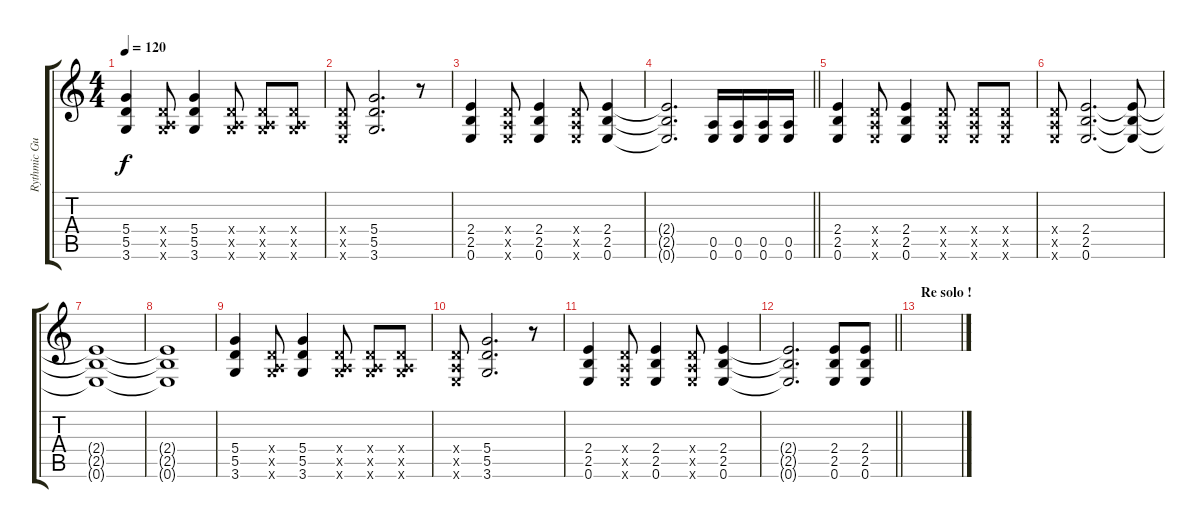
\track ("Rythmic Guitar/Double No" "Rythmic Gu") {instrument distortionguitar}
\staff {score tabs}
\tuning (E4 B3 G3 D3 A2 E2) {hide}
\ts (4 4)
\tempo 120
\clef g2
\ks c
(5.4 5.5 3.6).4{dy f} (0.4{x} 0.5{x} 3.6{x}).8 (5.4 5.5 3.6).4 (0.4{x} 0.5{x} 3.6{x}).8 (0.4{x} 0.5{x} 3.6{x}).8 (0.4{x} 0.5{x} 3.6{x}).8 |
(0.4{x} 0.5{x} 0.6{x}).8 (5.4 5.5 3.6).2{d} r.8 |
(2.4 2.5 0.6).4 (0.4{x} 0.5{x} 0.6{x}).8 (2.4 2.5 0.6).4 (0.4{x} 0.5{x} 0.6{x}).8 (2.4 2.5 0.6).4 |
\barLineRight lightlight
(2.4{t} 2.5{t} 0.6{t}).2{d} (0.5 0.6).16 (0.5 0.6).16 (0.5 0.6).16 (0.5 0.6).16 |
(2.4 2.5 0.6).4 (0.4{x} 0.5{x} 0.6{x}).8 (2.4 2.5 0.6).4 (0.4{x} 0.5{x} 0.6{x}).8 (0.4{x} 0.5{x} 0.6{x}).8 (0.4{x} 0.5{x} 0.6{x}).8 |
(0.4{x} 0.5{x} 0.6{x}).8 (2.4 2.5 0.6).2{d} (2.4{t} 2.5{t} 0.6{t}).8 |
(2.4{t} 2.5{t} 0.6{t}).1 |
(2.4{t} 2.5{t} 0.6{t}).1 |
(5.4 5.5 3.6).4 (0.4{x} 0.5{x} 3.6{x}).8 (5.4 5.5 3.6).4 (0.4{x} 0.5{x} 3.6{x}).8 (0.4{x} 0.5{x} 3.6{x}).8 (0.4{x} 0.5{x} 3.6{x}).8 |
(0.4{x} 0.5{x} 0.6{x}).8 (5.4 5.5 3.6).2{d} r.8 |
(2.4 2.5 0.6).4 (0.4{x} 0.5{x} 0.6{x}).8 (2.4 2.5 0.6).4 (0.4{x} 0.5{x} 0.6{x}).8 (2.4 2.5 0.6).4 |
\barLineRight lightlight
(2.4{t} 2.5{t} 0.6{t}).2{d} (2.4 2.5 0.6).8 (2.4 2.5 0.6).8 |
\section ("" "Re solo !")
